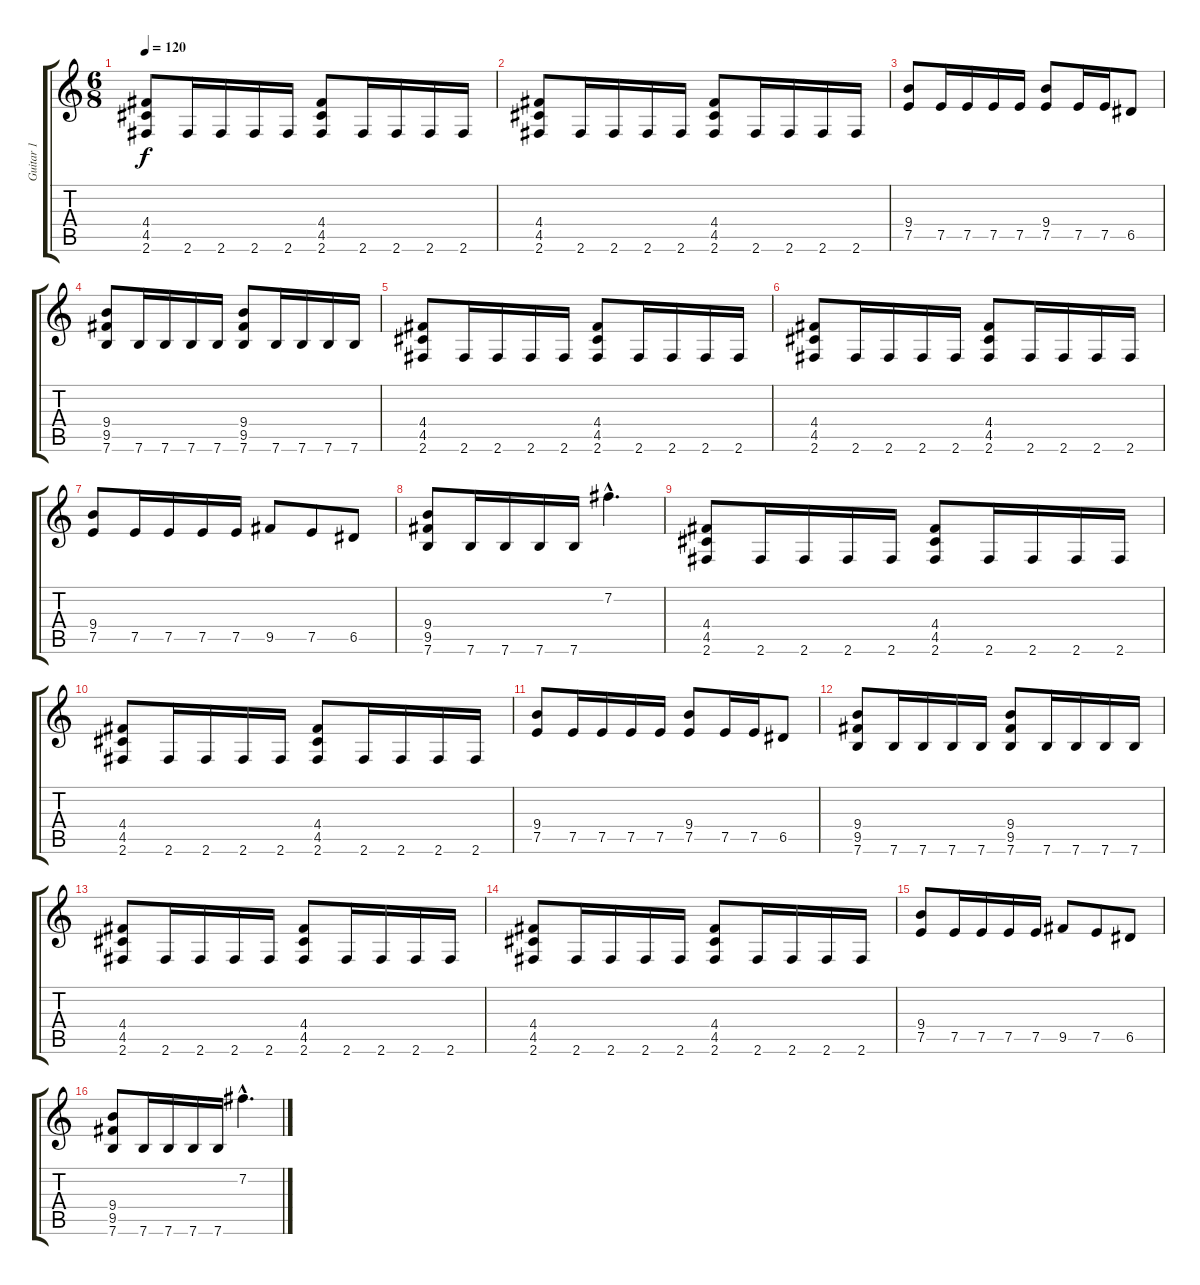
\track ("Guitar 1" "Guitar 1") {instrument distortionguitar}
\staff {score tabs}
\tuning (E4 B3 G3 D3 A2 E2) {hide}
\ts (6 8)
\tempo 120
\clef g2
\ks c
(4.4 4.5 2.6).8{dy f} 2.6.16 2.6.16 2.6.16 2.6.16 (4.4 4.5 2.6).8 2.6.16 2.6.16 2.6.16 2.6.16 |
(4.4 4.5 2.6).8 2.6.16 2.6.16 2.6.16 2.6.16 (4.4 4.5 2.6).8 2.6.16 2.6.16 2.6.16 2.6.16 |
(9.4 7.5).8 7.5.16 7.5.16 7.5.16 7.5.16 (9.4 7.5).8 7.5.16 7.5.16 6.5.8 |
(9.4 9.5 7.6).8 7.6.16 7.6.16 7.6.16 7.6.16 (9.4 9.5 7.6).8 7.6.16 7.6.16 7.6.16 7.6.16 |
(4.4 4.5 2.6).8 2.6.16 2.6.16 2.6.16 2.6.16 (4.4 4.5 2.6).8 2.6.16 2.6.16 2.6.16 2.6.16 |
(4.4 4.5 2.6).8 2.6.16 2.6.16 2.6.16 2.6.16 (4.4 4.5 2.6).8 2.6.16 2.6.16 2.6.16 2.6.16 |
(9.4 7.5).8 7.5.16 7.5.16 7.5.16 7.5.16 9.5.8 7.5.8 6.5.8 |
(9.4 9.5 7.6).8 7.6.16 7.6.16 7.6.16 7.6.16 7.2{hac}.4{d} |
(4.4 4.5 2.6).8 2.6.16 2.6.16 2.6.16 2.6.16 (4.4 4.5 2.6).8 2.6.16 2.6.16 2.6.16 2.6.16 |
(4.4 4.5 2.6).8 2.6.16 2.6.16 2.6.16 2.6.16 (4.4 4.5 2.6).8 2.6.16 2.6.16 2.6.16 2.6.16 |
(9.4 7.5).8 7.5.16 7.5.16 7.5.16 7.5.16 (9.4 7.5).8 7.5.16 7.5.16 6.5.8 |
(9.4 9.5 7.6).8 7.6.16 7.6.16 7.6.16 7.6.16 (9.4 9.5 7.6).8 7.6.16 7.6.16 7.6.16 7.6.16 |
(4.4 4.5 2.6).8 2.6.16 2.6.16 2.6.16 2.6.16 (4.4 4.5 2.6).8 2.6.16 2.6.16 2.6.16 2.6.16 |
(4.4 4.5 2.6).8 2.6.16 2.6.16 2.6.16 2.6.16 (4.4 4.5 2.6).8 2.6.16 2.6.16 2.6.16 2.6.16 |
(9.4 7.5).8 7.5.16 7.5.16 7.5.16 7.5.16 9.5.8 7.5.8 6.5.8 |
(9.4 9.5 7.6).8 7.6.16 7.6.16 7.6.16 7.6.16 7.2{hac}.4{d}
